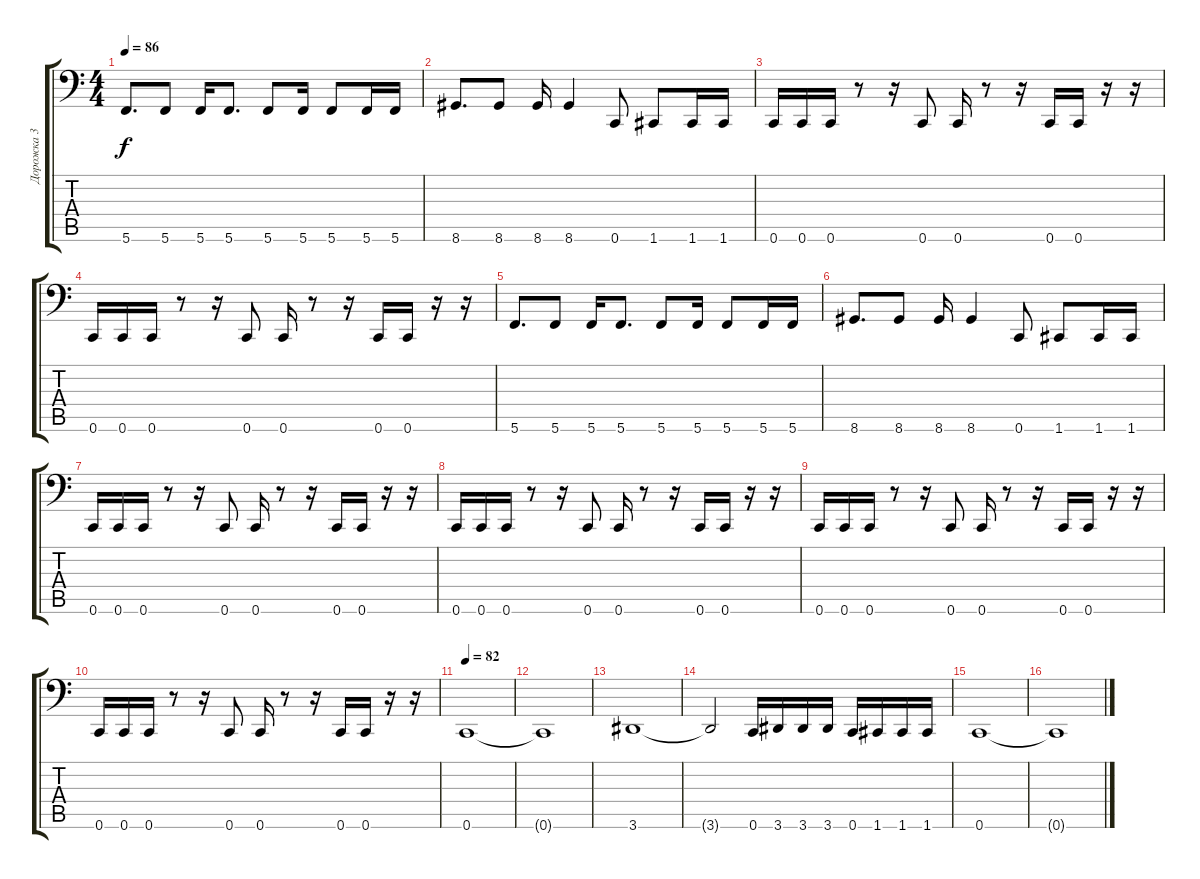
\track ("Дорожка 3" "Дорожка 3") {instrument electricbasspick}
\staff {score tabs}
\tuning (D3 A2 F2 C2 G1 C1) {hide}
\ts (4 4)
\tempo 86
\clef f4
\ks c
5.6.8{d dy f} 5.6.8 5.6.16 5.6.8{d} 5.6.8 5.6.16 5.6.8 5.6.16 5.6.16 |
8.6.8{d} 8.6.8 8.6.16 8.6.4 0.6.8 1.6.8 1.6.16 1.6.16 |
0.6.16 0.6.16 0.6.16 r.8 r.16 0.6.8 0.6.16 r.8 r.16 0.6.16 0.6.16 r.16 r.16 |
0.6.16 0.6.16 0.6.16 r.8 r.16 0.6.8 0.6.16 r.8 r.16 0.6.16 0.6.16 r.16 r.16 |
5.6.8{d} 5.6.8 5.6.16 5.6.8{d} 5.6.8 5.6.16 5.6.8 5.6.16 5.6.16 |
8.6.8{d} 8.6.8 8.6.16 8.6.4 0.6.8 1.6.8 1.6.16 1.6.16 |
0.6.16 0.6.16 0.6.16 r.8 r.16 0.6.8 0.6.16 r.8 r.16 0.6.16 0.6.16 r.16 r.16 |
0.6.16 0.6.16 0.6.16 r.8 r.16 0.6.8 0.6.16 r.8 r.16 0.6.16 0.6.16 r.16 r.16 |
0.6.16 0.6.16 0.6.16 r.8 r.16 0.6.8 0.6.16 r.8 r.16 0.6.16 0.6.16 r.16 r.16 |
0.6.16 0.6.16 0.6.16 r.8 r.16 0.6.8 0.6.16 r.8 r.16 0.6.16 0.6.16 r.16 r.16 |
\tempo 82
0.6.1 |
0.6{t}.1 |
3.6.1 |
3.6{t}.2 0.6.16 3.6.16 3.6.16 3.6.16 0.6.16 1.6.16 1.6.16 1.6.16 |
0.6.1 |
0.6{t}.1
